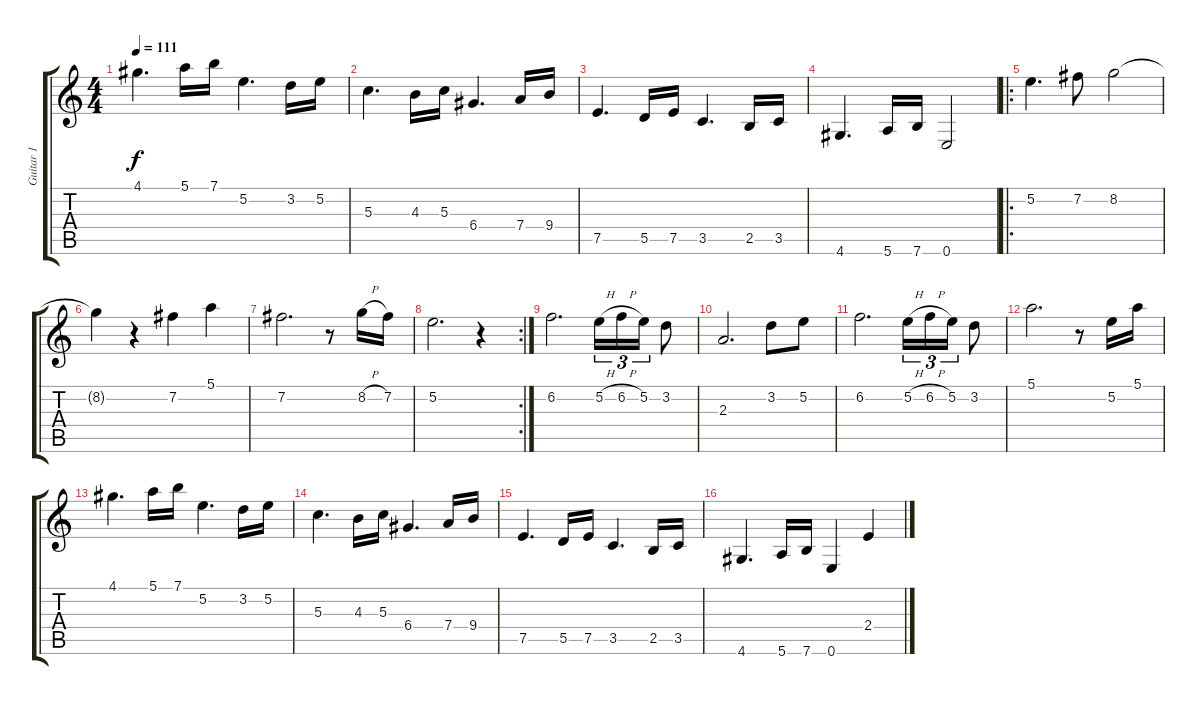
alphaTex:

\track ("Guitar 1" "Guitar 1") {instrument acousticguitarnylon}
\staff {score tabs}
\tuning (E4 B3 G3 D3 A2 E2) {hide}
\ts (4 4)
\tempo 111
\clef g2
\ks c
4.1.4{d dy f} 5.1.16 7.1.16 5.2.4{d} 3.2.16 5.2.16 |
5.3.4{d} 4.3.16 5.3.16 6.4.4{d} 7.4.16 9.4.16 |
7.5.4{d} 5.5.16 7.5.16 3.5.4{d} 2.5.16 3.5.16 |
4.6.4{d} 5.6.16 7.6.16 0.6.2 |
\ro
5.2.4{d} 7.2.8 8.2.2 |
8.2{t}.4 r.4 7.2.4 5.1.4 |
7.2.2{d} r.8 8.2{h}.16 7.2.16 |
\rc 2
5.2.2{d} r.4 |
6.2.2{d} 5.2{h}.16{tu (3 2)} 6.2{h}.16{tu (3 2)} 5.2.16{tu (3 2)} 3.2.8 |
2.3.2{d} 3.2.8 5.2.8 |
6.2.2{d} 5.2{h}.16{tu (3 2)} 6.2{h}.16{tu (3 2)} 5.2.16{tu (3 2)} 3.2.8 |
5.1.2{d} r.8 5.2.16 5.1.16 |
4.1.4{d} 5.1.16 7.1.16 5.2.4{d} 3.2.16 5.2.16 |
5.3.4{d} 4.3.16 5.3.16 6.4.4{d} 7.4.16 9.4.16 |
7.5.4{d} 5.5.16 7.5.16 3.5.4{d} 2.5.16 3.5.16 |
4.6.4{d} 5.6.16 7.6.16 0.6.4 2.4.4
